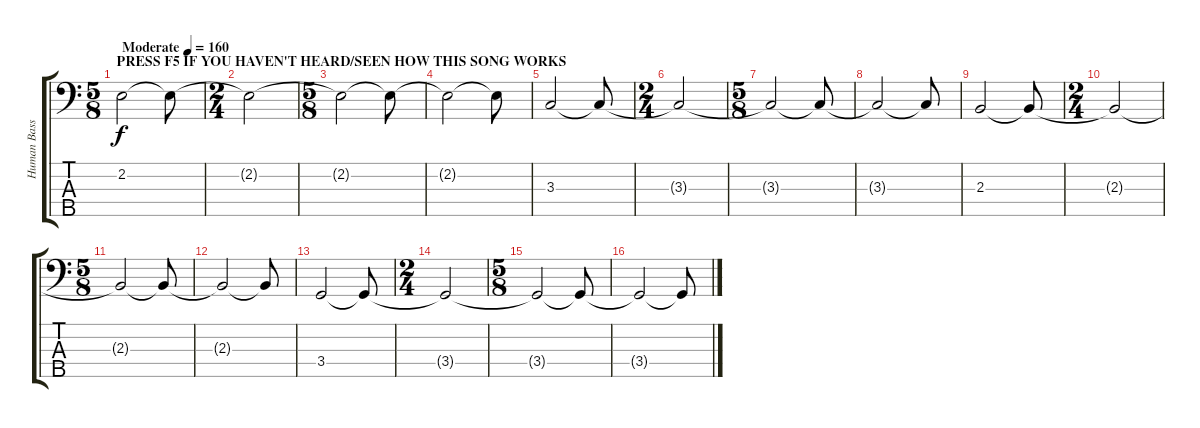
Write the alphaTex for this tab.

\track ("Human Bass" "Human Bass") {mute instrument electricbassfinger}
\staff {score tabs}
\tuning (G2 D2 A1 E1 A0) {hide}
\ts (5 8)
\section ("" "PRESS F5 IF YOU HAVEN'T HEARD/SEEN HOW THIS SONG WORKS")
\tempo (160 "Moderate")
\clef f4
\ks c
2.2.2{dy f instrument electricbassfinger} 2.2{t}.8 |
\ts (2 4)
2.2{t}.2 |
\ts (5 8)
2.2{t}.2 2.2{t}.8 |
2.2{t}.2 2.2{t}.8 |
3.3.2 3.3{t}.8 |
\ts (2 4)
3.3{t}.2 |
\ts (5 8)
3.3{t}.2 3.3{t}.8 |
3.3{t}.2 3.3{t}.8 |
2.3.2 2.3{t}.8 |
\ts (2 4)
2.3{t}.2 |
\ts (5 8)
2.3{t}.2 2.3{t}.8 |
2.3{t}.2 2.3{t}.8 |
3.4.2 3.4{t}.8 |
\ts (2 4)
3.4{t}.2 |
\ts (5 8)
3.4{t}.2 3.4{t}.8 |
3.4{t}.2 3.4{t}.8
